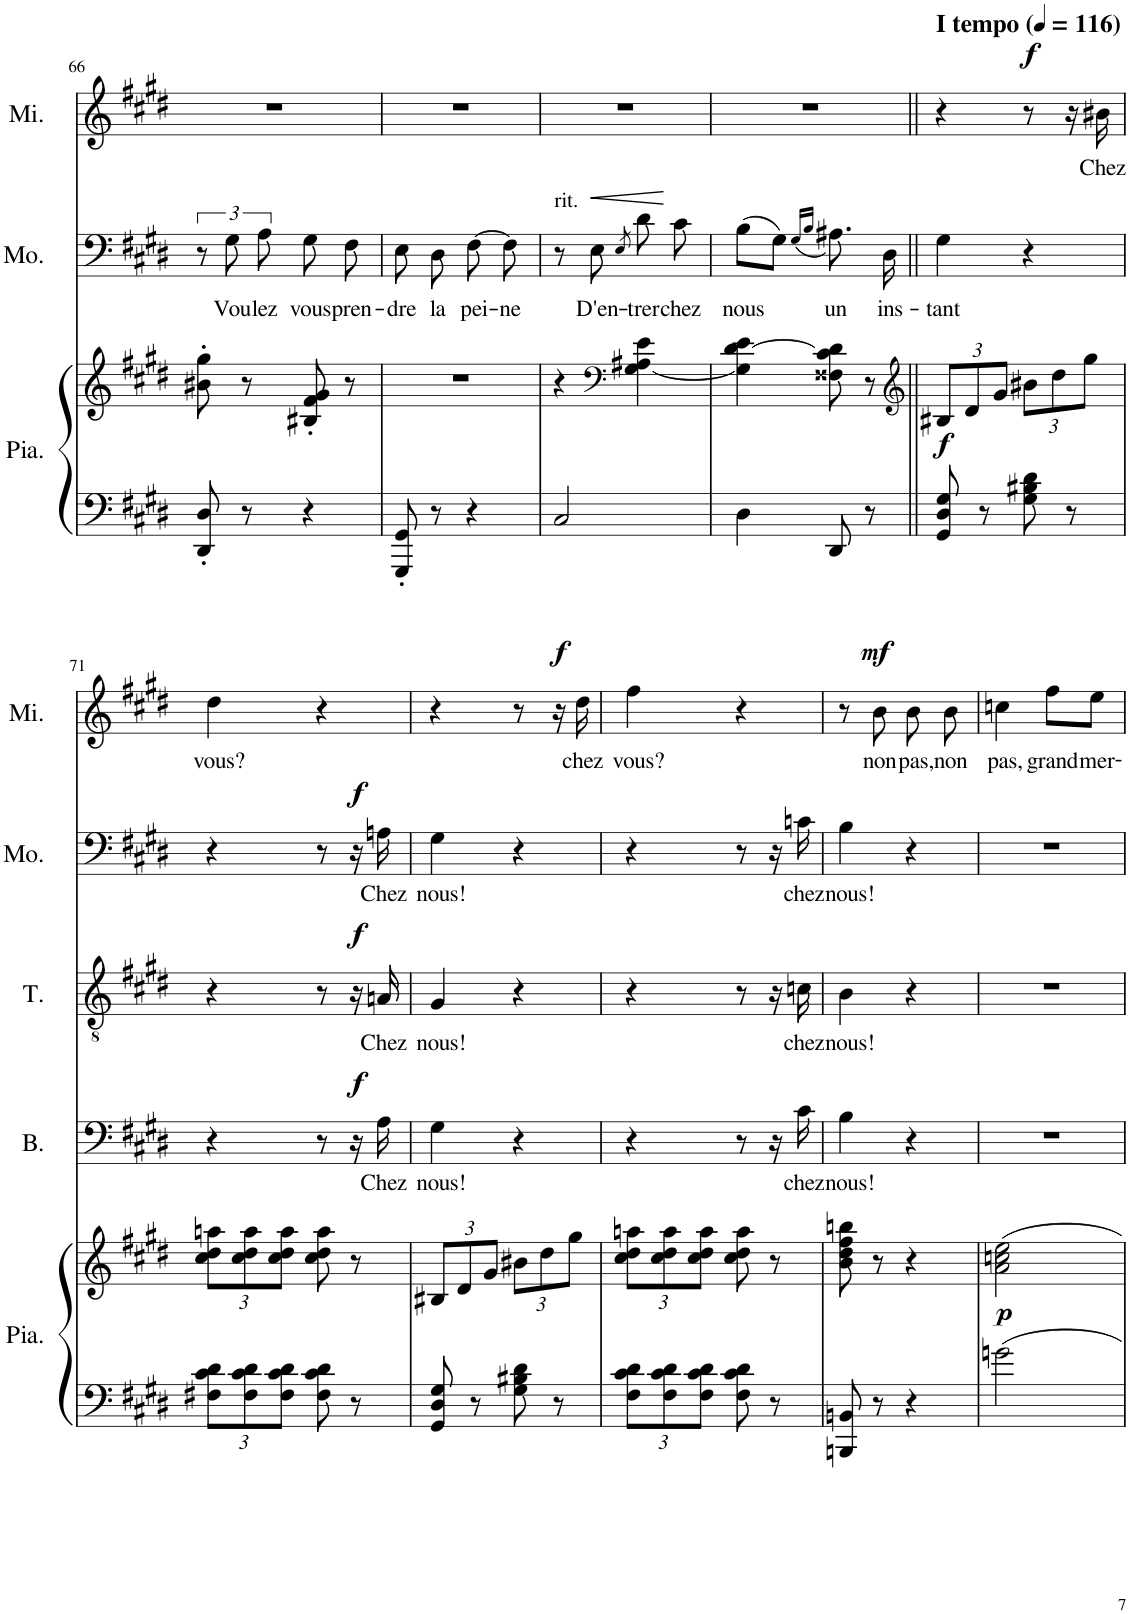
**kern	**kern	**dynam	**kern	**text	**dynam	**kern	**text	**dynam	**kern	**text	**dynam	**kern	**text	**dynam
*part5	*part5	*part5	*part4	*part4	*part4	*part3	*part3	*part3	*part2	*part2	*part2	*part1	*part1	*part1
*staff6	*staff5	*staff5/6	*staff4	*staff4	*staff4	*staff3	*staff3	*staff3	*staff2	*staff2	*staff2	*staff1	*staff1	*staff1
*I"Piano	*	*	*I"Bass	*	*	*I"Ténor	*	*	*I"Morales	*	*	*I"Micaela	*	*
*I'Pia.	*	*	*I'B.	*	*	*I'T.	*	*	*I'Mo.	*	*	*I'Mi.	*	*
!!LO:PB:g=z
*clefF4	*clefG2	*	*clefF4	*	*	*clefGv2	*	*	*clefF4	*	*	*clefG2	*	*
*k[f#c#g#d#]	*k[f#c#g#d#]	*	*k[f#c#g#d#]	*	*	*k[f#c#g#d#]	*	*	*k[f#c#g#d#]	*	*	*k[f#c#g#d#]	*	*
*M2/4	*M2/4	*	*M2/4	*	*	*M2/4	*	*	*M2/4	*	*	*M2/4	*	*
=66	=66	=66	=66	=66	=66	=66	=66	=66	=66	=66	=66	=66	=66	=66
8DD#/' 8D#/'	8b#X\' 8gg#\'	.	2r	.	.	2r	.	.	12r	.	.	2r	.	.
!	!	!	!	!	!	!	!	!	!	!LO:LY:b	!	!	!	!
.	.	.	.	.	.	.	.	.	12G#\	Vou-	.	.	.	.
8r	8r	.	.	.	.	.	.	.	.	.	.	.	.	.
!	!	!	!	!	!	!	!	!	!	!LO:LY:b	!	!	!	!
.	.	.	.	.	.	.	.	.	12A\	-lez-	.	.	.	.
!	!	!	!	!	!	!	!	!	!	!LO:LY:b	!	!	!	!
4r	8B#X/' 8f#/' 8g#/'	.	.	.	.	.	.	.	8G#\	-vous	.	.	.	.
!	!	!	!	!	!	!	!	!	!	!LO:LY:b	!	!	!	!
.	8r	.	.	.	.	.	.	.	8F#\	pren-	.	.	.	.
=67	=67	=67	=67	=67	=67	=67	=67	=67	=67	=67	=67	=67	=67	=67
!	!	!	!	!	!	!	!	!	!	!LO:LY:b	!	!	!	!
8GGG#/' 8GG#/'	2r	.	2r	.	.	2r	.	.	8E\	-dre	.	2r	.	.
!	!	!	!	!	!	!	!	!	!	!LO:LY:b	!	!	!	!
8r	.	.	.	.	.	.	.	.	8D#\	la	.	.	.	.
!	!	!	!	!	!	!	!	!	!	!LO:LY:b	!	!	!	!
4r	.	.	.	.	.	.	.	.	[8F#\	pei-	.	.	.	.
!	!	!	!	!	!	!	!	!	!	!LO:LY:b	!	!	!	!
.	.	.	.	.	.	.	.	.	8F#\]	-ne	.	.	.	.
=68	=68	=68	=68	=68	=68	=68	=68	=68	=68	=68	=68	=68	=68	=68
!	!	!	!	!	!	!	!	!	!LO:TX:a:t=rit.	!	!	!	!	!
2C#/	4r	.	2r	.	.	2r	.	.	8r	.	.	2r	.	.
!	!	!	!	!	!	!	!	!	!	!LO:LY:b	!LO:HP:b	!	!	!
.	.	.	.	.	.	.	.	.	8E\	D'en-	<	.	.	.
*	*clefF4	*	*	*	*	*	*	*	*	*	*	*	*	*
.	.	.	.	.	.	.	.	.	8qE/	.	.	.	.	.
!	!	!	!	!	!	!	!	!	!	!LO:LY:b	!	!	!	!
.	[4G#\ 4A#X\ 4e\	.	.	.	.	.	.	.	8d#\	-trer	.	.	.	.
!	!	!	!	!	!	!	!	!	!	!LO:LY:b	!	!	!	!
.	.	.	.	.	.	.	.	.	8c#\	chez	[	.	.	.
=69	=69	=69	=69	=69	=69	=69	=69	=69	=69	=69	=69	=69	=69	=69
!	!	!	!	!	!	!	!	!	!	!LO:LY:b	!	!	!	!
4D#\	4G#\] [4d#\ 4e\	.	2r	.	.	2r	.	.	(8B\L	nous	.	2r	.	.
.	.	.	.	.	.	.	.	.	8G#\J)	.	.	.	.	.
.	.	.	.	.	.	.	.	.	(16qG#/LL	.	.	.	.	.
.	.	.	.	.	.	.	.	.	16qB/JJ	.	.	.	.	.
!	!	!	!	!	!	!	!	!	!	!LO:LY:b	!	!	!	!
8DD#/	8F##X\ 8c#\ 8d#\]	.	.	.	.	.	.	.	8.A#X\)	un	.	.	.	.
8r	8r	.	.	.	.	.	.	.	.	.	.	.	.	.
!	!	!	!	!	!	!	!	!	!	!LO:LY:b	!	!	!	!
.	.	.	.	.	.	.	.	.	16D#\	ins-	.	.	.	.
=70||	=70||	=70||	=70||	=70||	=70||	=70||	=70||	=70||	=70||	=70||	=70||	=70||	=70||	=70||
*	*clefG2	*	*	*	*	*	*	*	*	*	*	*	*	*
*	*Xbrackettup	*	*	*	*	*	*	*	*	*	*	*	*	*
*	*	*	*	*	*	*	*	*	*	*	*	*MM116	*	*
!	!	!	!	!	!	!	!	!	!	!	!	!LO:TX:a:B:t=I tempo	!	!
!	!	!LO:DY:b	!	!	!	!	!	!	!	!LO:LY:b	!	!	!	!
8GG#/ 8D#/ 8G#/	12B#X/L	f	2r	.	.	2r	.	.	4G#\	-tant	.	4r	.	.
.	12d#/	.	.	.	.	.	.	.	.	.	.	.	.	.
8r	.	.	.	.	.	.	.	.	.	.	.	.	.	.
.	12g#/J	.	.	.	.	.	.	.	.	.	.	.	.	.
!	!	!	!	!	!	!	!	!	!	!	!	!	!	!LO:DY:a
8G#\ 8B#X\ 8d#\	12b#X\L	.	.	.	.	.	.	.	4r	.	.	8r	.	f
.	12dd#\	.	.	.	.	.	.	.	.	.	.	.	.	.
8r	.	.	.	.	.	.	.	.	.	.	.	16r	.	.
.	12gg#\J	.	.	.	.	.	.	.	.	.	.	.	.	.
!	!	!	!	!	!	!	!	!	!	!	!	!	!LO:LY:b	!
.	.	.	.	.	.	.	.	.	.	.	.	16b#X\	Chez	.
!!LO:LB:g=z
=71	=71	=71	=71	=71	=71	=71	=71	=71	=71	=71	=71	=71	=71	=71
*Xbrackettup	*	*	*	*	*	*	*	*	*	*	*	*	*	*
!	!	!	!	!	!	!	!	!	!	!	!	!	!LO:LY:b	!
12F#X\ 12c#\ 12d#\L	12cc#\ 12dd#\ 12aan\L	.	4r	.	.	4r	.	.	4r	.	.	4dd#\	vous?	.
12F#\ 12c#\ 12d#\	12cc#\ 12dd#\ 12aa\	.	.	.	.	.	.	.	.	.	.	.	.	.
12F#\ 12c#\ 12d#\J	12cc#\ 12dd#\ 12aa\J	.	.	.	.	.	.	.	.	.	.	.	.	.
8F#\ 8c#\ 8d#\	8cc#\ 8dd#\ 8aa\	.	8r	.	.	8r	.	.	8r	.	.	4r	.	.
!	!	!	!	!	!LO:DY:a	!	!	!LO:DY:a	!	!	!LO:DY:a	!	!	!
8r	8r	.	16r	.	f	16r	.	f	16r	.	f	.	.	.
!	!	!	!	!LO:LY:b	!	!	!LO:LY:b	!	!	!LO:LY:b	!	!	!	!
.	.	.	16A\	Chez	.	16An/	Chez	.	16An\	Chez	.	.	.	.
=72	=72	=72	=72	=72	=72	=72	=72	=72	=72	=72	=72	=72	=72	=72
!	!	!	!	!LO:LY:b	!	!	!LO:LY:b	!	!	!LO:LY:b	!	!	!	!
8GG#/ 8D#/ 8G#/	12B#X/L	.	4G#\	nous!	.	4G#/	nous!	.	4G#\	nous!	.	4r	.	.
.	12d#/	.	.	.	.	.	.	.	.	.	.	.	.	.
8r	.	.	.	.	.	.	.	.	.	.	.	.	.	.
.	12g#/J	.	.	.	.	.	.	.	.	.	.	.	.	.
8G#\ 8B#X\ 8d#\	12b#X\L	.	4r	.	.	4r	.	.	4r	.	.	8r	.	.
.	12dd#\	.	.	.	.	.	.	.	.	.	.	.	.	.
!	!	!	!	!	!	!	!	!	!	!	!	!	!	!LO:DY:a
8r	.	.	.	.	.	.	.	.	.	.	.	16r	.	f
.	12gg#\J	.	.	.	.	.	.	.	.	.	.	.	.	.
!	!	!	!	!	!	!	!	!	!	!	!	!	!LO:LY:b	!
.	.	.	.	.	.	.	.	.	.	.	.	16dd#\	chez	.
=73	=73	=73	=73	=73	=73	=73	=73	=73	=73	=73	=73	=73	=73	=73
!	!	!	!	!	!	!	!	!	!	!	!	!	!LO:LY:b	!
12F#\ 12c#\ 12d#\L	12cc#\ 12dd#\ 12aan\L	.	4r	.	.	4r	.	.	4r	.	.	4ff#\	vous?	.
12F#\ 12c#\ 12d#\	12cc#\ 12dd#\ 12aa\	.	.	.	.	.	.	.	.	.	.	.	.	.
12F#\ 12c#\ 12d#\J	12cc#\ 12dd#\ 12aa\J	.	.	.	.	.	.	.	.	.	.	.	.	.
8F#\ 8c#\ 8d#\	8cc#\ 8dd#\ 8aa\	.	8r	.	.	8r	.	.	8r	.	.	4r	.	.
8r	8r	.	16r	.	.	16r	.	.	16r	.	.	.	.	.
!	!	!	!	!LO:LY:b	!	!	!LO:LY:b	!	!	!LO:LY:b	!	!	!	!
.	.	.	16c#\	chez	.	16cn\	chez	.	16cn\	chez	.	.	.	.
=74	=74	=74	=74	=74	=74	=74	=74	=74	=74	=74	=74	=74	=74	=74
!	!	!	!	!LO:LY:b	!	!	!LO:LY:b	!	!	!LO:LY:b	!	!	!	!
8BBBn/ 8BBn/	8b\ 8dd#\ 8ff#\ 8bbn\	.	4B\	nous!	.	4B\	nous!	.	4B\	nous!	.	8r	.	.
!	!	!	!	!	!	!	!	!	!	!	!	!	!LO:LY:b	!LO:DY:a
8r	8r	.	.	.	.	.	.	.	.	.	.	8b\	non	mf
!	!	!	!	!	!	!	!	!	!	!	!	!	!LO:LY:b	!
4r	4r	.	4r	.	.	4r	.	.	4r	.	.	8b\	pas,	.
!	!	!	!	!	!	!	!	!	!	!	!	!	!LO:LY:b	!
.	.	.	.	.	.	.	.	.	.	.	.	8b\	non	.
=75	=75	=75	=75	=75	=75	=75	=75	=75	=75	=75	=75	=75	=75	=75
!	!	!LO:DY:b	!	!	!	!	!	!	!	!	!	!	!LO:LY:b	!
2gn\	2a\ 2ccn\ 2ee\	p	2r	.	.	2r	.	.	2r	.	.	4ccn\	pas,	.
!	!	!	!	!	!	!	!	!	!	!	!	!	!LO:LY:b	!
.	.	.	.	.	.	.	.	.	.	.	.	8ff#\L	grand	.
!	!	!	!	!	!	!	!	!	!	!	!	!	!LO:LY:b	!
.	.	.	.	.	.	.	.	.	.	.	.	8ee\J	mer-	.
=	=	=	=	=	=	=	=	=	=	=	=	=	=	=
*-	*-	*-	*-	*-	*-	*-	*-	*-	*-	*-	*-	*-	*-	*-
